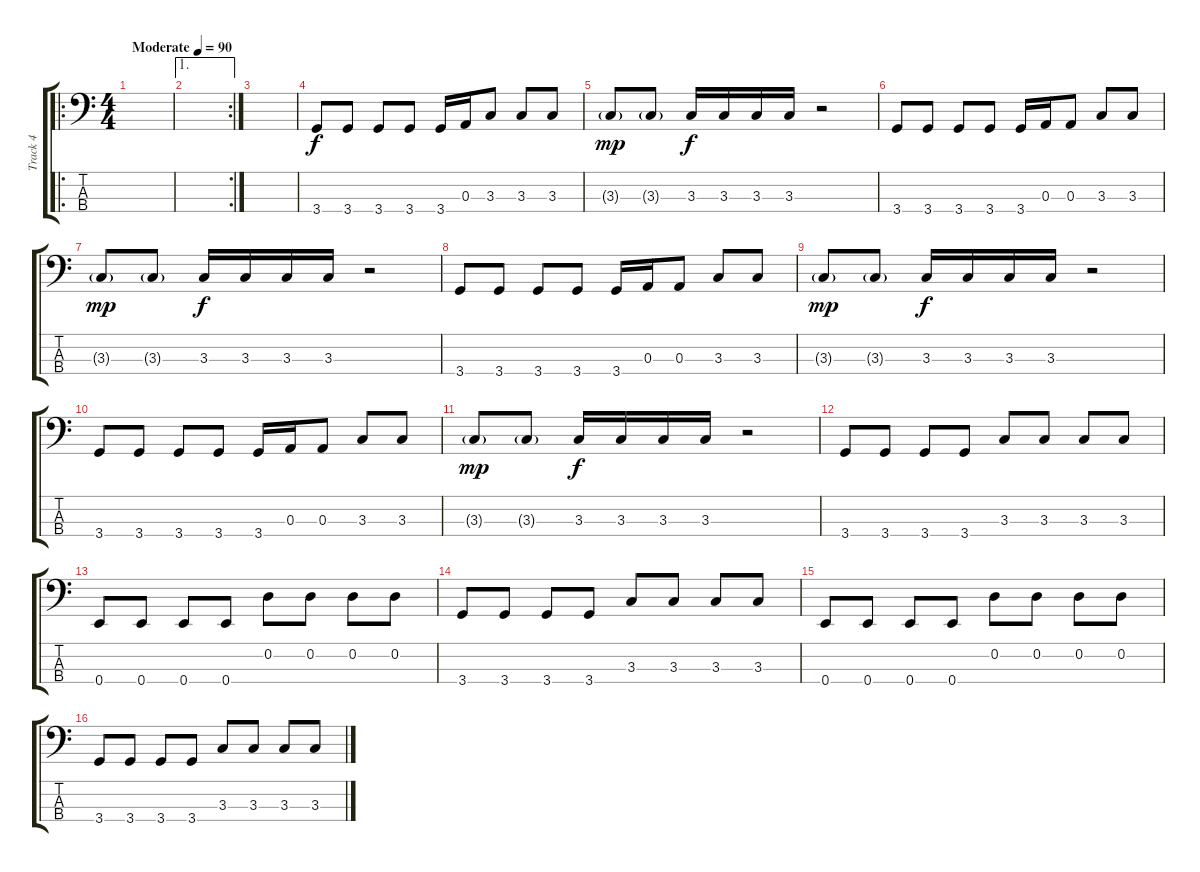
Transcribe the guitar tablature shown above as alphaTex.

\track ("Track 4" "Track 4") {instrument electricbassfinger}
\staff {score tabs}
\tuning (G2 D2 A1 E1) {hide}
\ro
\ts (4 4)
\tempo (90 "Moderate")
\clef f4
\ks c
|
\ae 1
\rc 2
|
|
3.4.8 3.4.8 3.4.8 3.4.8 3.4.16 0.3.16 3.3.8 3.3.8 3.3.8 |
3.3{g}.8{dy mp} 3.3{g}.8 3.3.16{dy f} 3.3.16 3.3.16 3.3.16 r.2 |
3.4.8 3.4.8 3.4.8 3.4.8 3.4.16 0.3.16 0.3.8 3.3.8 3.3.8 |
3.3{g}.8{dy mp} 3.3{g}.8 3.3.16{dy f} 3.3.16 3.3.16 3.3.16 r.2 |
3.4.8 3.4.8 3.4.8 3.4.8 3.4.16 0.3.16 0.3.8 3.3.8 3.3.8 |
3.3{g}.8{dy mp} 3.3{g}.8 3.3.16{dy f} 3.3.16 3.3.16 3.3.16 r.2 |
3.4.8 3.4.8 3.4.8 3.4.8 3.4.16 0.3.16 0.3.8 3.3.8 3.3.8 |
3.3{g}.8{dy mp} 3.3{g}.8 3.3.16{dy f} 3.3.16 3.3.16 3.3.16 r.2 |
3.4.8 3.4.8 3.4.8 3.4.8 3.3.8 3.3.8 3.3.8 3.3.8 |
0.4.8 0.4.8 0.4.8 0.4.8 0.2.8 0.2.8 0.2.8 0.2.8 |
3.4.8 3.4.8 3.4.8 3.4.8 3.3.8 3.3.8 3.3.8 3.3.8 |
0.4.8 0.4.8 0.4.8 0.4.8 0.2.8 0.2.8 0.2.8 0.2.8 |
3.4.8 3.4.8 3.4.8 3.4.8 3.3.8 3.3.8 3.3.8 3.3.8
